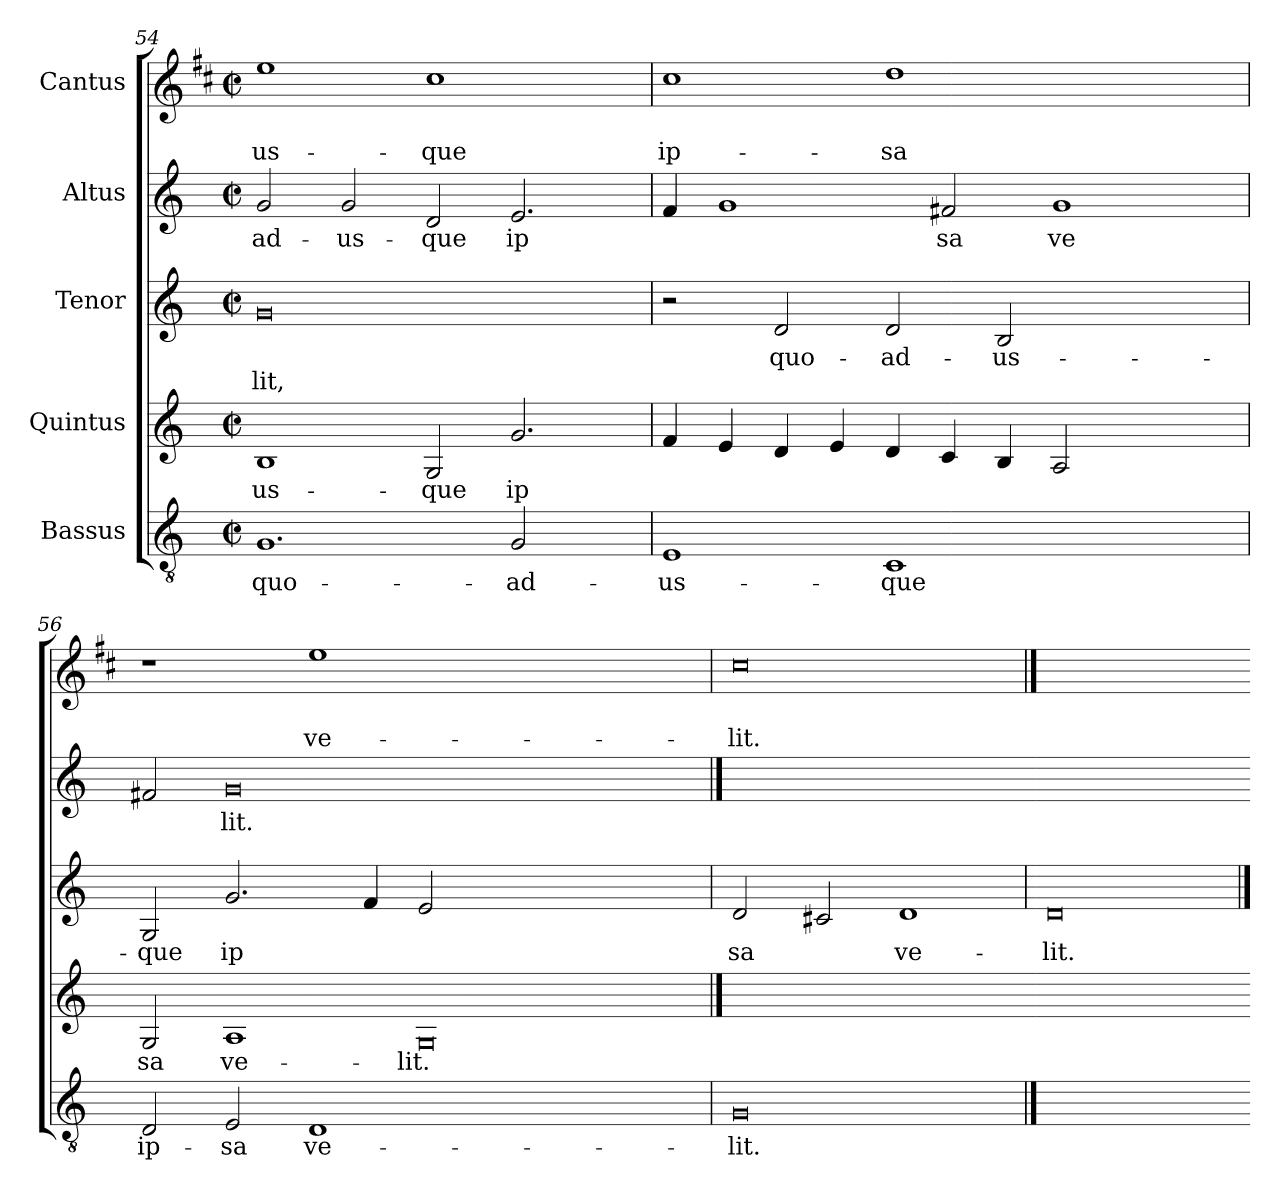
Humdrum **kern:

**kern	**text	**kern	**text	**kern	**text	**text	**kern	**text	**kern	**text	**text
*part5	*part5	*part4	*part4	*part3	*part3	*part3	*part2	*part2	*part1	*part1	*part1
*staff5	*staff5	*staff4	*staff4	*staff3	*staff3	*staff3	*staff2	*staff2	*staff1	*staff1	*staff1
*I"Bassus	*	*I"Quintus	*	*I"Tenor	*	*	*I"Altus	*	*I"Cantus	*	*
*clefGv2	*	*clefG2	*	*clefG2	*	*	*clefG2	*	*clefG2	*	*
*	*	*	*	*	*	*	*	*	*ITrd1c2	*	*
*k[]	*	*k[]	*	*k[]	*	*	*k[]	*	*k[]	*	*
*C:	*	*C:	*	*C:	*	*	*C:	*	*C:	*	*
*M4/2	*	*M4/2	*	*M4/2	*	*	*M4/2	*	*M4/2	*	*
*met(c|)	*	*met(c|)	*	*met(c|)	*	*	*met(c|)	*	*met(c|)	*	*
=54A	=54A	=54A	=54A	=54A	=54A	=54A	=54A	=54A	=54A	=54A	=54A
!	!LO:LY:b	!	!LO:LY:b	!	!	!LO:LY:b	!	!LO:LY:b	!	!	!LO:LY:b
1.G	quo-	1B	-us-	0g	.	-lit,	2g	-ad-	1dd	.	-us-
!	!	!	!	!	!	!	!	!LO:LY:b	!	!	!
.	.	.	.	.	.	.	2g	-us-	.	.	.
!	!	!	!LO:LY:b	!	!	!	!	!LO:LY:b	!	!	!LO:LY:b
.	.	2G	-que	.	.	.	2d	-que	1b	.	-que
!	!LO:LY:b	!	!LO:LY:b	!	!	!	!	!LO:LY:b	!	!	!
2G	-ad-	2.g	ip	.	.	.	2.e	ip	.	.	.
4ryy	.	.	.	4ryy	.	.	.	.	4ryy	.	.
=55A	=55A	=55A	=55A	=55A	=55A	=55A	=55A	=55A	=55A	=55A	=55A
!	!LO:LY:b	!	!	!	!	!	!	!	!	!	!LO:LY:b
1E	-us-	4f	.	2r	.	.	4f	.	1b	.	ip-
.	.	4e	.	.	.	.	1g	.	.	.	.
!	!	!	!	!	!LO:LY:b	!	!	!	!	!	!
.	.	4d	.	2d	quo-	.	.	.	.	.	.
.	.	4e	.	.	.	.	.	.	.	.	.
!	!LO:LY:b	!	!	!	!LO:LY:b	!	!	!	!	!	!LO:LY:b
1C	-que	4d	.	2d	-ad-	.	.	.	1cc	.	-sa
!	!	!	!	!	!	!	!	!LO:LY:b	!	!	!
.	.	4c	.	.	.	.	2f#X	sa	.	.	.
!	!	!	!	!	!LO:LY:b	!	!	!	!	!	!
.	.	4B	.	2B	-us-	.	.	.	.	.	.
!	!	!	!	!	!	!	!	!LO:LY:b	!	!	!
.	.	2A	.	.	.	.	1g	ve	.	.	.
2.ryy	.	.	.	2.ryy	.	.	.	.	2.ryy	.	.
.	.	2ryy	.	.	.	.	.	.	.	.	.
=56A	=56A	=56A	=56A	=56A	=56A	=56A	=56A	=56A	=56A	=56A	=56A
!	!LO:LY:b	!	!LO:LY:b	!	!LO:LY:b	!	!	!	!	!	!
2D	ip-	2G	sa	2G	-que	.	2f#X	.	1r	.	.
!	!LO:LY:b	!	!LO:LY:b	!	!LO:LY:b	!	!	!LO:LY:b	!	!	!
2E	-sa	1A	ve-	2.g	ip	.	0g	lit.	.	.	.
!	!LO:LY:b	!	!	!	!	!	!	!	!	!	!LO:LY:b
1D	ve-	.	.	.	.	.	.	.	1dd	.	ve-
.	.	.	.	4f	.	.	.	.	.	.	.
!	!	!	!LO:LY:b	!	!	!	!	!	!	!	!
.	.	0G	-lit.	2e	.	.	.	.	.	.	.
1.ryy	.	.	.	1.ryy	.	.	.	.	1.ryy	.	.
.	.	.	.	.	.	.	1ryy	.	.	.	.
=57A	=57A	==57A	=57A	=57A	=57A	=57A	==57A	=57A	=57A	=57A	=57A
!	!LO:LY:b	!	!	!	!LO:LY:b	!	!	!	!	!	!LO:LY:b
0G	-lit.	0ryy	.	2d	sa	.	0ryy	.	0b	.	-lit.
.	.	.	.	2c#X	.	.	.	.	.	.	.
!	!	!	!	!	!LO:LY:b	!	!	!	!	!	!
.	.	.	.	1d	ve-	.	.	.	.	.	.
==	==	=	==	=	==	==	=	==	==	==	==
!	!	!	!	!	!LO:LY:b	!	!	!	!	!	!
0ryy	.	0ryy	.	0d	-lit.	.	0ryy	.	0ryy	.	.
=	=	=	=	==	=	=	=	=	=	=	=
*-	*-	*-	*-	*-	*-	*-	*-	*-	*-	*-	*-
